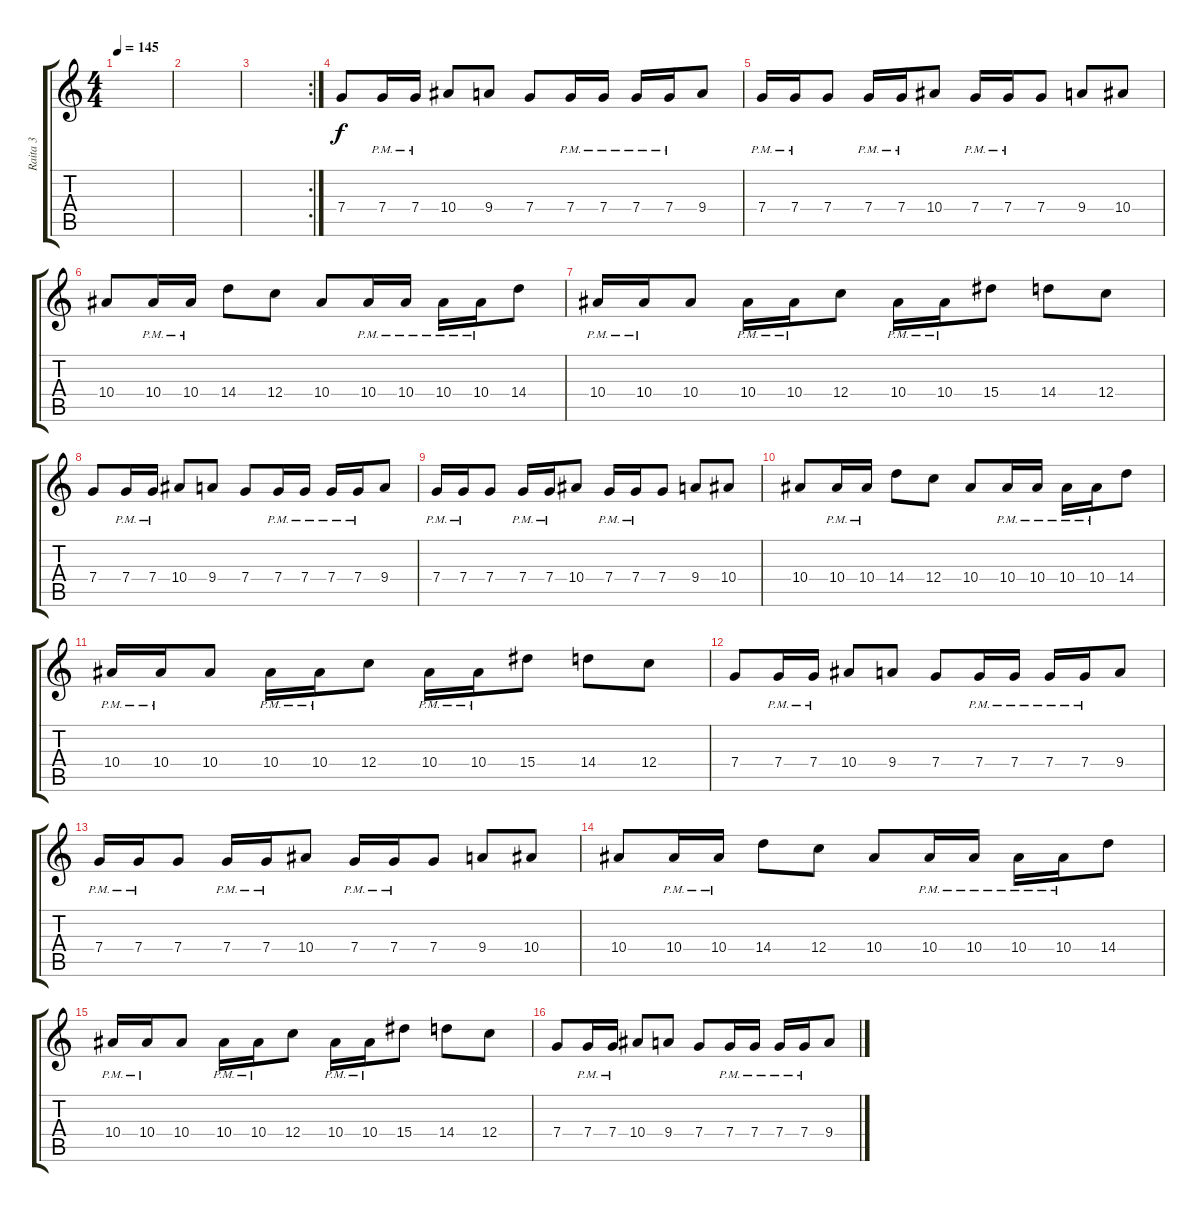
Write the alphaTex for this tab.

\track ("Raita 3" "Raita 3") {instrument distortionguitar}
\staff {score tabs}
\tuning (D4 A3 F3 C3 G2 C2) {hide}
\ts (4 4)
\tempo 145
\clef g2
\ks c
|
|
\rc 2
|
7.4.8 7.4{pm}.16 7.4{pm}.16 10.4.8 9.4.8 7.4.8 7.4{pm}.16 7.4{pm}.16 7.4{pm}.16 7.4{pm}.16 9.4.8 |
7.4{pm}.16 7.4{pm}.16 7.4.8 7.4{pm}.16 7.4{pm}.16 10.4.8 7.4{pm}.16 7.4{pm}.16 7.4.8 9.4.8 10.4.8 |
10.4.8 10.4{pm}.16 10.4{pm}.16 14.4.8 12.4.8 10.4.8 10.4{pm}.16 10.4{pm}.16 10.4{pm}.16 10.4{pm}.16 14.4.8 |
10.4{pm}.16 10.4{pm}.16 10.4.8 10.4{pm}.16 10.4{pm}.16 12.4.8 10.4{pm}.16 10.4{pm}.16 15.4.8 14.4.8 12.4.8 |
7.4.8 7.4{pm}.16 7.4{pm}.16 10.4.8 9.4.8 7.4.8 7.4{pm}.16 7.4{pm}.16 7.4{pm}.16 7.4{pm}.16 9.4.8 |
7.4{pm}.16 7.4{pm}.16 7.4.8 7.4{pm}.16 7.4{pm}.16 10.4.8 7.4{pm}.16 7.4{pm}.16 7.4.8 9.4.8 10.4.8 |
10.4.8 10.4{pm}.16 10.4{pm}.16 14.4.8 12.4.8 10.4.8 10.4{pm}.16 10.4{pm}.16 10.4{pm}.16 10.4{pm}.16 14.4.8 |
10.4{pm}.16 10.4{pm}.16 10.4.8 10.4{pm}.16 10.4{pm}.16 12.4.8 10.4{pm}.16 10.4{pm}.16 15.4.8 14.4.8 12.4.8 |
7.4.8 7.4{pm}.16 7.4{pm}.16 10.4.8 9.4.8 7.4.8 7.4{pm}.16 7.4{pm}.16 7.4{pm}.16 7.4{pm}.16 9.4.8 |
7.4{pm}.16 7.4{pm}.16 7.4.8 7.4{pm}.16 7.4{pm}.16 10.4.8 7.4{pm}.16 7.4{pm}.16 7.4.8 9.4.8 10.4.8 |
10.4.8 10.4{pm}.16 10.4{pm}.16 14.4.8 12.4.8 10.4.8 10.4{pm}.16 10.4{pm}.16 10.4{pm}.16 10.4{pm}.16 14.4.8 |
10.4{pm}.16 10.4{pm}.16 10.4.8 10.4{pm}.16 10.4{pm}.16 12.4.8 10.4{pm}.16 10.4{pm}.16 15.4.8 14.4.8 12.4.8 |
7.4.8 7.4{pm}.16 7.4{pm}.16 10.4.8 9.4.8 7.4.8 7.4{pm}.16 7.4{pm}.16 7.4{pm}.16 7.4{pm}.16 9.4.8
